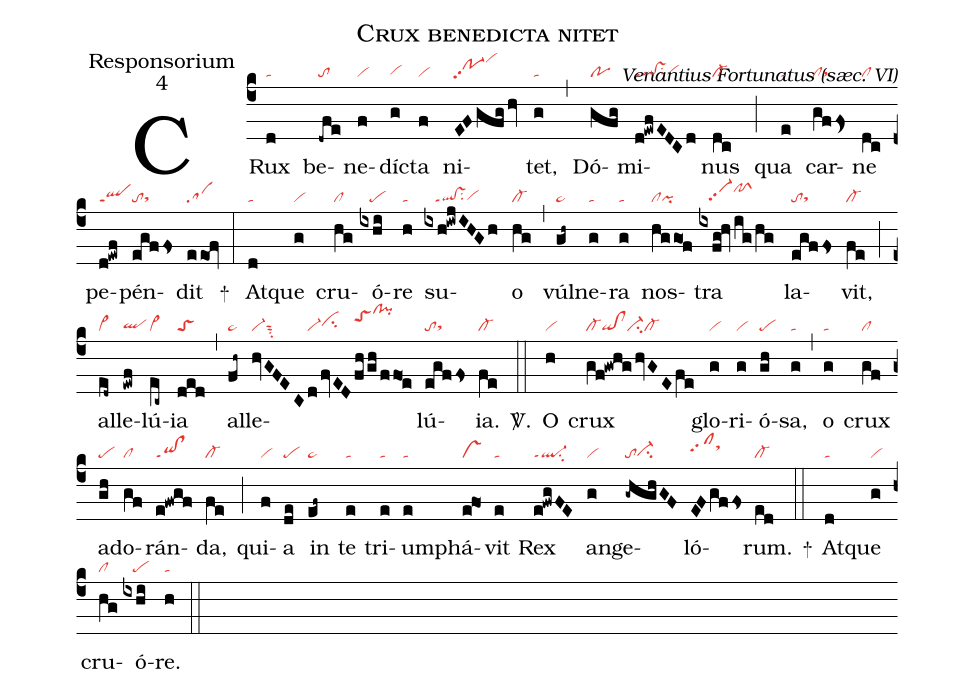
name:Crux benedicta nitet;
office-part:Responsorium;
mode:4;
commentary:Venantius Fortunatus (sæc. VI);
nabc-lines:1;
%%
(c4)
CRux(d|ta) be(-dfe|to)ne(f|vi)díc(g|vihg)ta(f|vi) ni(EFgfghv|po-1hipp2vihl)tet,(g|ta) (,)
Dó(gfg|po)mi(d!ewfEDCd|ql!vsppt1su2vihg)nus(dc|cl-) (;)
qua(e|ta) car(gffs>|clsthg)ne(dc|cl) pe(d!ewf|qlppt1)pén(egffs|tosthg)dit(eeOf|sa) +(:)
At(d|ta)que(g|vi) cru(hg|cl)ó(ixhi|///pe)re(h|ta) su(ixh!iwjIHGh|///ql!vsppt1su2vihg)o(hg|cl-) (,)
vúl(gh~|ta>)ne(g|ta)ra(g|ta) nos(hggo1f|clpi)tra(ixfg!hvig/hg|///vi-hgpp2pfShj) la(egffs|tosthg)vit,(fe|cl-) (;)
al(ed~|vi>)le(ewf|qlhg)lú(ec~|vi>)ia(ded|toS) (,)
al(fh~|ta>)le(hvGFEC|vi-sut2su2|dfvED|vi-cihh|fh/gh/ffo1e|toShjclhm!pihm)lú(egffs|tosthg)ia.(fe|cl-) <sp>V/</sp>.(::)
O(h|vi) crux(gf!gwhghvGEfe|cl-qi!clci-cl-) glo(g|vi)ri(g|vi)ó(gh|pe)sa,(g|ta) (,)
o(g|ta) crux(gf|cl) ad(gh|pe)o(gf|cl)rán(e!fwgf|qi!clppt1)da,(fe|cl-) (;)
qui(f|vi)a(de|pe) in(ef~|ta>) te(e|ta) tri(e|ta)um(e|ta)phá(e!fo1|vs)vit(e|ta) Rex(e!fwgFE|ql-ppt1su2) an(g|vi)ge(-ghghGF|toci-hg)ló(EFgffs|clhipp2sthj)rum.(ed|cl-) +(::)
At(d|ta)que(g|vi) cru(hg|cl)ó(ixhi|///pe)re.(h|ta) (::)
